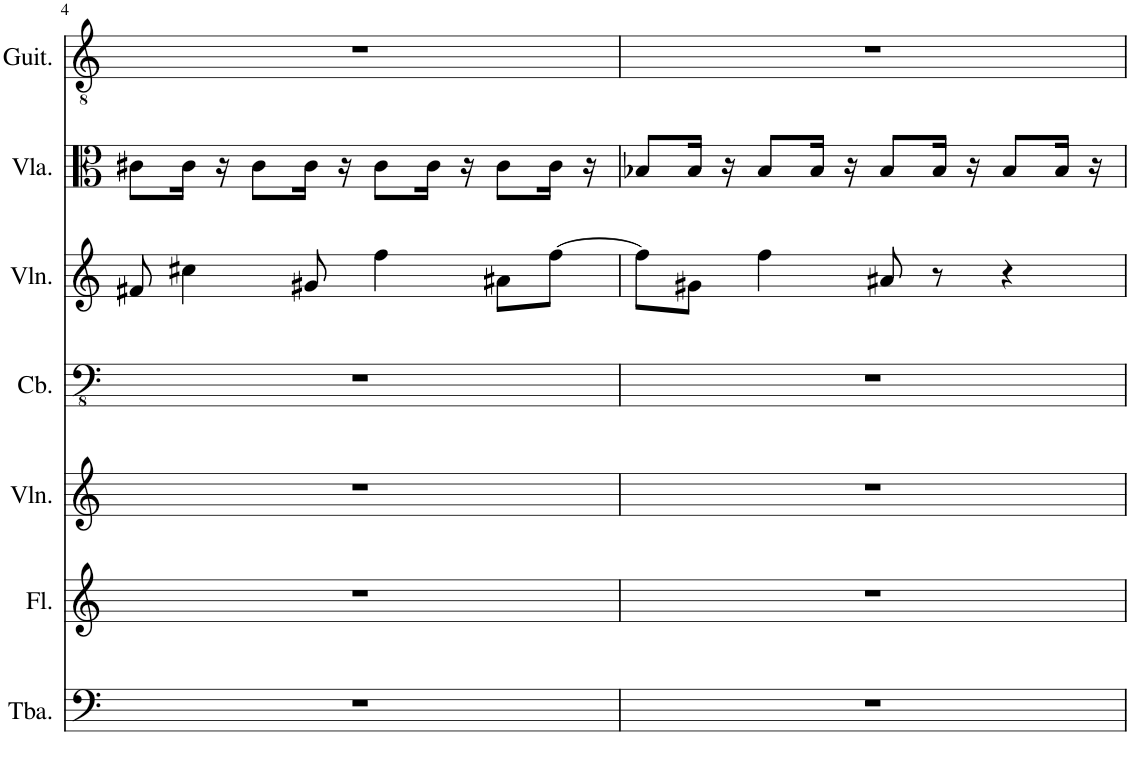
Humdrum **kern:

**kern	**kern	**kern	**kern	**kern	**kern	**kern
*part7	*part6	*part5	*part4	*part3	*part2	*part1
*staff7	*staff6	*staff5	*staff4	*staff3	*staff2	*staff1
*I"Tuba	*I"Flute	*I"Violin	*I"Contrabass	*I"Violin	*I"Viola	*I"Classical Guitar
*I'Tba.	*I'Fl.	*I'Vln.	*I'Cb.	*I'Vln.	*I'Vla.	*I'Guit.
!!LO:PB:g=z
*clefF4	*clefG2	*clefG2	*clefFv4	*clefG2	*clefC3	*clefGv2
*	*	*	*Trd7c12	*	*	*
*k[]	*k[]	*k[]	*k[]	*k[]	*k[]	*k[]
*M4/4	*M4/4	*M4/4	*M4/4	*M4/4	*M4/4	*M4/4
=4	=4	=4	=4	=4	=4	=4
1r	1r	1r	1r	8f#X/	8c#X\L	1r
.	.	.	.	4cc#X\	16c#\Jk	.
.	.	.	.	.	16r	.
.	.	.	.	.	8c#\L	.
.	.	.	.	8g#X/	16c#\Jk	.
.	.	.	.	.	16r	.
.	.	.	.	4ff\	8c#\L	.
.	.	.	.	.	16c#\Jk	.
.	.	.	.	.	16r	.
.	.	.	.	8a#X\L	8c#\L	.
.	.	.	.	[8ff\J	16c#\Jk	.
.	.	.	.	.	16r	.
=5	=5	=5	=5	=5	=5	=5
1r	1r	1r	1r	8ff\L]	8B-X/L	1r
.	.	.	.	8g#X\J	16B-/Jk	.
.	.	.	.	.	16r	.
.	.	.	.	4ff\	8B-/L	.
.	.	.	.	.	16B-/Jk	.
.	.	.	.	.	16r	.
.	.	.	.	8a#X/	8B-/L	.
.	.	.	.	8r	16B-/Jk	.
.	.	.	.	.	16r	.
.	.	.	.	4r	8B-/L	.
.	.	.	.	.	16B-/Jk	.
.	.	.	.	.	16r	.
=	=	=	=	=	=	=
*-	*-	*-	*-	*-	*-	*-
